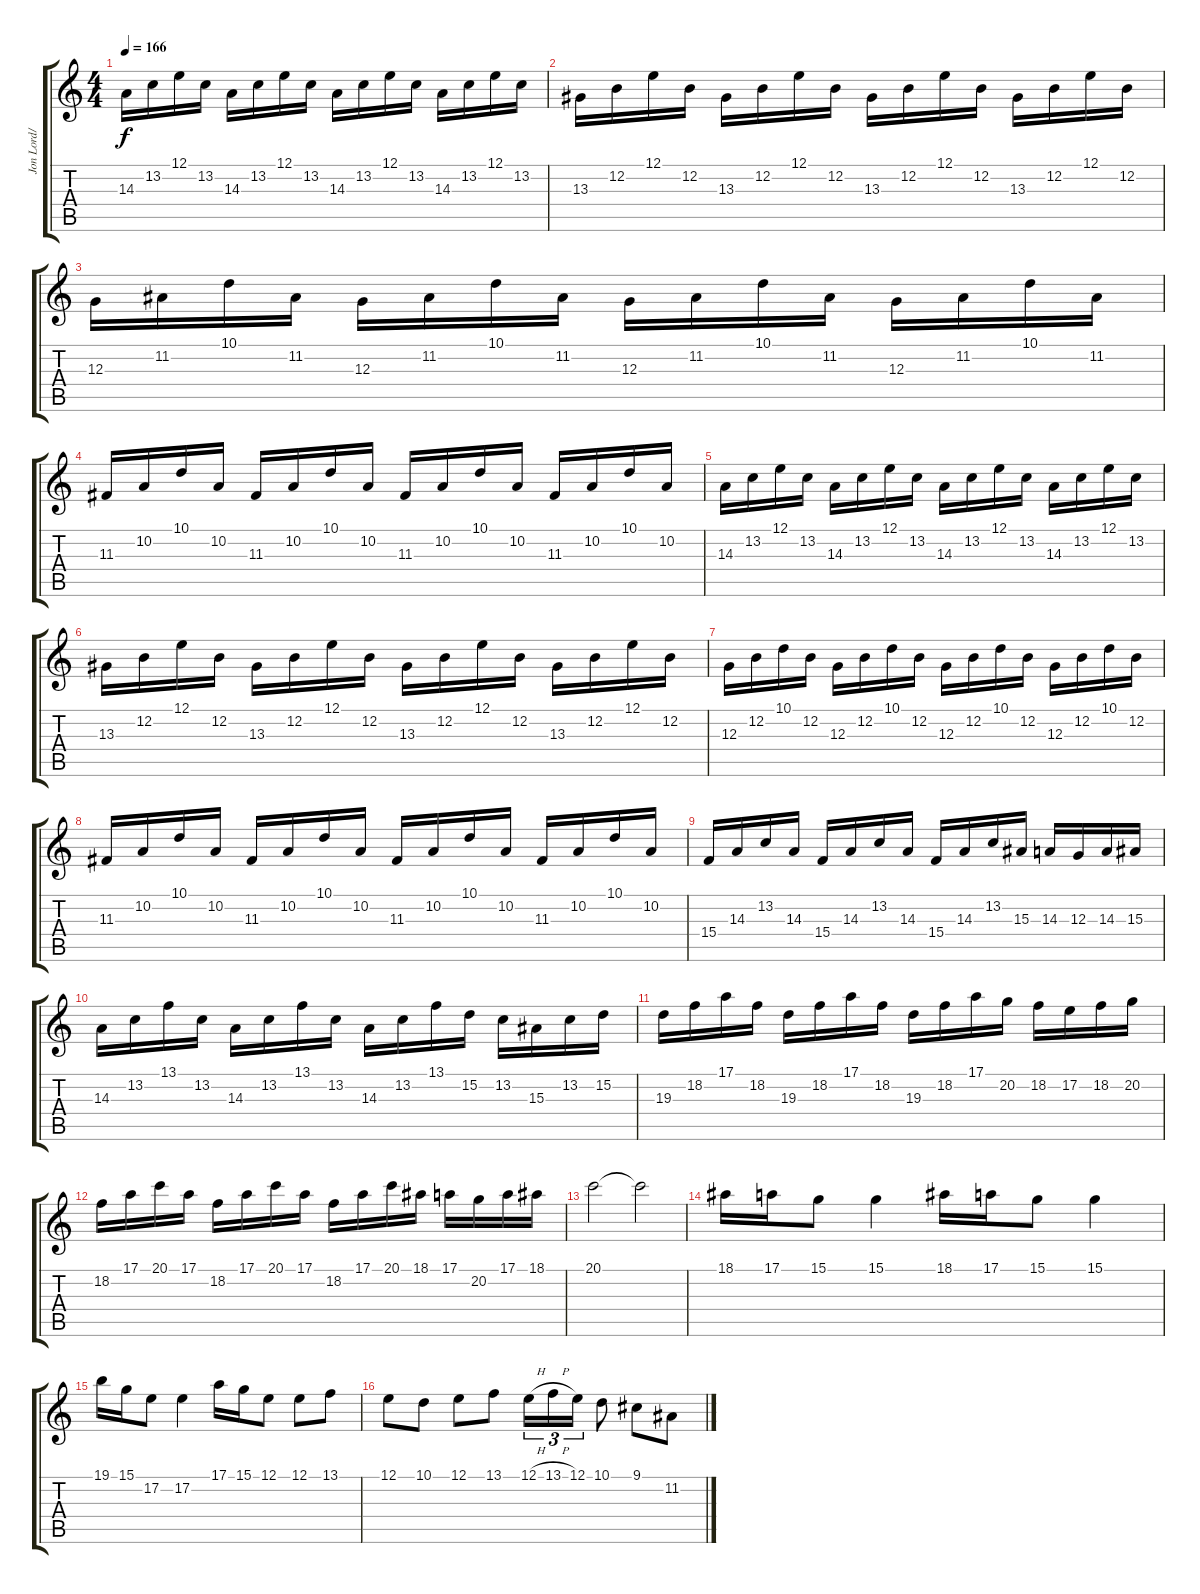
\track ("Jon Lord/ Ritchie Blackmore" "Jon Lord/ ") {instrument rockorgan}
\staff {score tabs}
\tuning (E4 B3 G3 D3 A2 E2) {hide}
\ts (4 4)
\tempo 166
\clef g2
\ks c
14.3.16{dy f} 13.2.16 12.1.16 13.2.16 14.3.16 13.2.16 12.1.16 13.2.16 14.3.16 13.2.16 12.1.16 13.2.16 14.3.16 13.2.16 12.1.16 13.2.16 |
13.3.16 12.2.16 12.1.16 12.2.16 13.3.16 12.2.16 12.1.16 12.2.16 13.3.16 12.2.16 12.1.16 12.2.16 13.3.16 12.2.16 12.1.16 12.2.16 |
12.3.16 11.2.16 10.1.16 11.2.16 12.3.16 11.2.16 10.1.16 11.2.16 12.3.16 11.2.16 10.1.16 11.2.16 12.3.16 11.2.16 10.1.16 11.2.16 |
11.3.16 10.2.16 10.1.16 10.2.16 11.3.16 10.2.16 10.1.16 10.2.16 11.3.16 10.2.16 10.1.16 10.2.16 11.3.16 10.2.16 10.1.16 10.2.16 |
14.3.16 13.2.16 12.1.16 13.2.16 14.3.16 13.2.16 12.1.16 13.2.16 14.3.16 13.2.16 12.1.16 13.2.16 14.3.16 13.2.16 12.1.16 13.2.16 |
13.3.16 12.2.16 12.1.16 12.2.16 13.3.16 12.2.16 12.1.16 12.2.16 13.3.16 12.2.16 12.1.16 12.2.16 13.3.16 12.2.16 12.1.16 12.2.16 |
12.3.16 12.2.16 10.1.16 12.2.16 12.3.16 12.2.16 10.1.16 12.2.16 12.3.16 12.2.16 10.1.16 12.2.16 12.3.16 12.2.16 10.1.16 12.2.16 |
11.3.16 10.2.16 10.1.16 10.2.16 11.3.16 10.2.16 10.1.16 10.2.16 11.3.16 10.2.16 10.1.16 10.2.16 11.3.16 10.2.16 10.1.16 10.2.16 |
15.4.16 14.3.16 13.2.16 14.3.16 15.4.16 14.3.16 13.2.16 14.3.16 15.4.16 14.3.16 13.2.16 15.3.16 14.3.16 12.3.16 14.3.16 15.3.16 |
14.3.16 13.2.16 13.1.16 13.2.16 14.3.16 13.2.16 13.1.16 13.2.16 14.3.16 13.2.16 13.1.16 15.2.16 13.2.16 15.3.16 13.2.16 15.2.16 |
19.3.16 18.2.16 17.1.16 18.2.16 19.3.16 18.2.16 17.1.16 18.2.16 19.3.16 18.2.16 17.1.16 20.2.16 18.2.16 17.2.16 18.2.16 20.2.16 |
18.2.16 17.1.16 20.1.16 17.1.16 18.2.16 17.1.16 20.1.16 17.1.16 18.2.16 17.1.16 20.1.16 18.1.16 17.1.16 20.2.16 17.1.16 18.1.16 |
20.1.2 20.1{t}.2 |
18.1.16 17.1.16 15.1.8 15.1.4 18.1.16 17.1.16 15.1.8 15.1.4 |
19.1.16 15.1.16 17.2.8 17.2.4 17.1.16 15.1.16 12.1.8 12.1.8 13.1.8 |
12.1.8 10.1.8 12.1.8 13.1.8 12.1{h}.16{tu (3 2)} 13.1{h}.16{tu (3 2)} 12.1.16{tu (3 2)} 10.1.8 9.1.8 11.2.8
